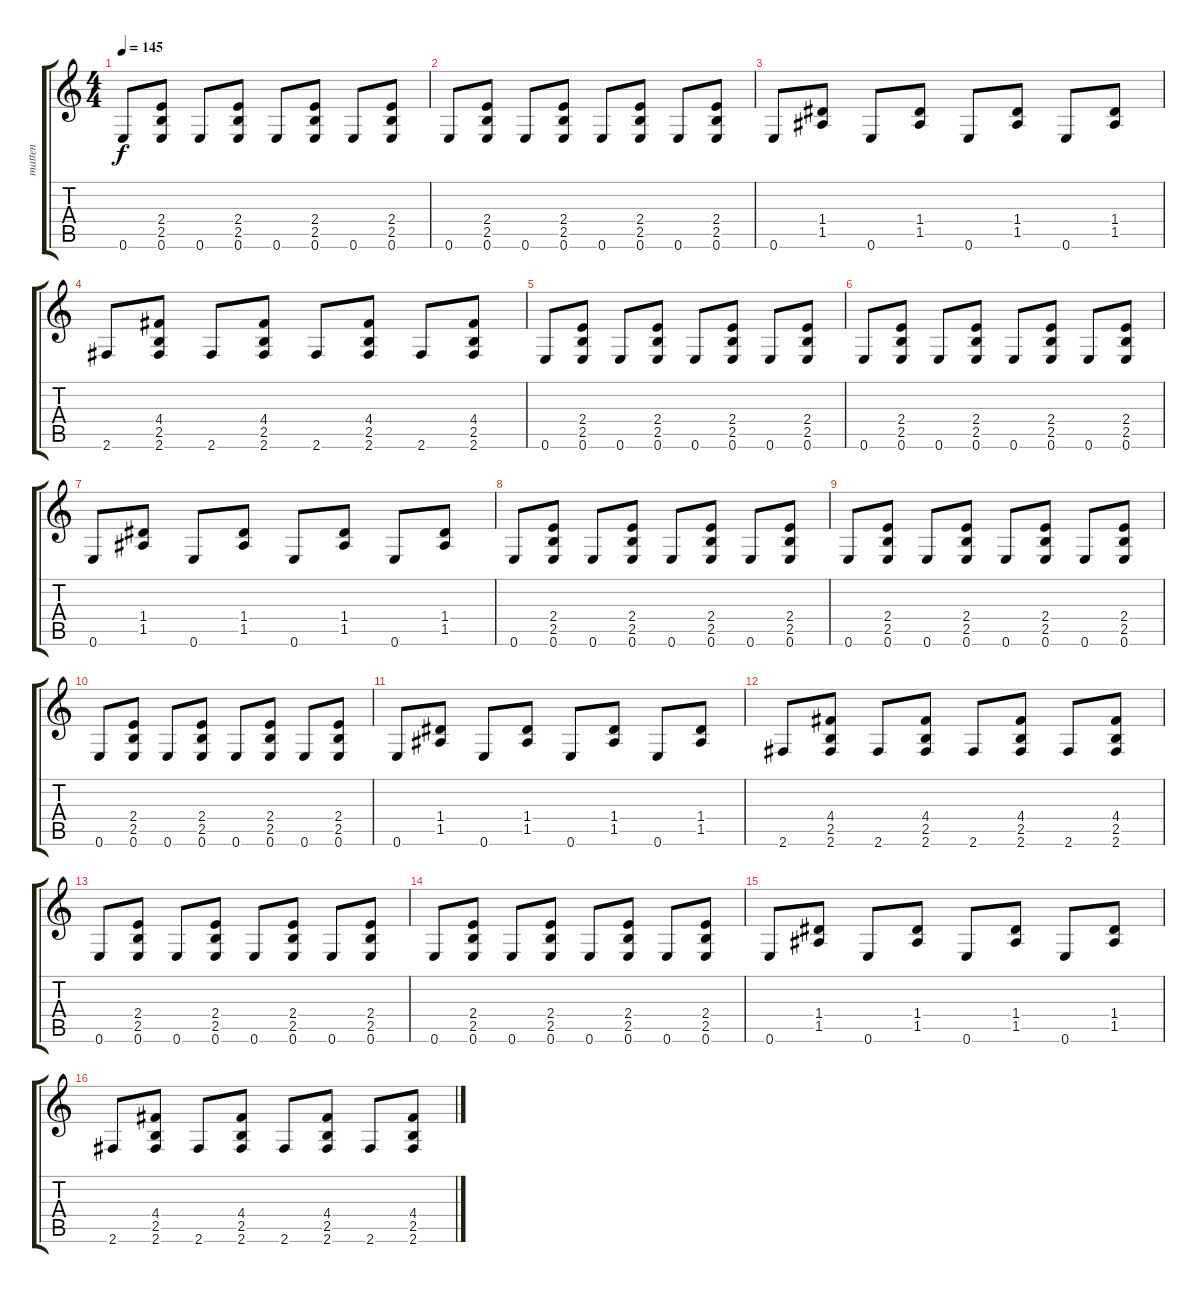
\track ("matten" "matten") {instrument distortionguitar}
\staff {score tabs}
\tuning (E4 B3 G3 D3 A2 E2) {hide}
\ts (4 4)
\tempo 145
\clef g2
\ks c
0.6.8{dy f} (2.4 2.5 0.6).8 0.6.8 (2.4 2.5 0.6).8 0.6.8 (2.4 2.5 0.6).8 0.6.8 (2.4 2.5 0.6).8 |
0.6.8 (2.4 2.5 0.6).8 0.6.8 (2.4 2.5 0.6).8 0.6.8 (2.4 2.5 0.6).8 0.6.8 (2.4 2.5 0.6).8 |
0.6.8 (1.4 1.5).8 0.6.8 (1.4 1.5).8 0.6.8 (1.4 1.5).8 0.6.8 (1.4 1.5).8 |
2.6.8 (4.4 2.5 2.6).8 2.6.8 (4.4 2.5 2.6).8 2.6.8 (4.4 2.5 2.6).8 2.6.8 (4.4 2.5 2.6).8 |
0.6.8 (2.4 2.5 0.6).8 0.6.8 (2.4 2.5 0.6).8 0.6.8 (2.4 2.5 0.6).8 0.6.8 (2.4 2.5 0.6).8 |
0.6.8 (2.4 2.5 0.6).8 0.6.8 (2.4 2.5 0.6).8 0.6.8 (2.4 2.5 0.6).8 0.6.8 (2.4 2.5 0.6).8 |
0.6.8 (1.4 1.5).8 0.6.8 (1.4 1.5).8 0.6.8 (1.4 1.5).8 0.6.8 (1.4 1.5).8 |
0.6.8 (2.4 2.5 0.6).8 0.6.8 (2.4 2.5 0.6).8 0.6.8 (2.4 2.5 0.6).8 0.6.8 (2.4 2.5 0.6).8 |
0.6.8 (2.4 2.5 0.6).8 0.6.8 (2.4 2.5 0.6).8 0.6.8 (2.4 2.5 0.6).8 0.6.8 (2.4 2.5 0.6).8 |
0.6.8 (2.4 2.5 0.6).8 0.6.8 (2.4 2.5 0.6).8 0.6.8 (2.4 2.5 0.6).8 0.6.8 (2.4 2.5 0.6).8 |
0.6.8 (1.4 1.5).8 0.6.8 (1.4 1.5).8 0.6.8 (1.4 1.5).8 0.6.8 (1.4 1.5).8 |
2.6.8 (4.4 2.5 2.6).8 2.6.8 (4.4 2.5 2.6).8 2.6.8 (4.4 2.5 2.6).8 2.6.8 (4.4 2.5 2.6).8 |
0.6.8 (2.4 2.5 0.6).8 0.6.8 (2.4 2.5 0.6).8 0.6.8 (2.4 2.5 0.6).8 0.6.8 (2.4 2.5 0.6).8 |
0.6.8 (2.4 2.5 0.6).8 0.6.8 (2.4 2.5 0.6).8 0.6.8 (2.4 2.5 0.6).8 0.6.8 (2.4 2.5 0.6).8 |
0.6.8 (1.4 1.5).8 0.6.8 (1.4 1.5).8 0.6.8 (1.4 1.5).8 0.6.8 (1.4 1.5).8 |
2.6.8 (4.4 2.5 2.6).8 2.6.8 (4.4 2.5 2.6).8 2.6.8 (4.4 2.5 2.6).8 2.6.8 (4.4 2.5 2.6).8
